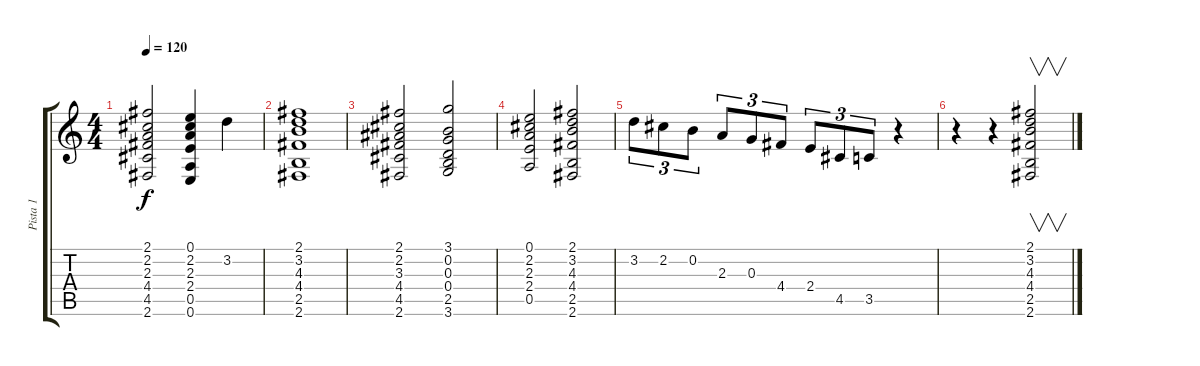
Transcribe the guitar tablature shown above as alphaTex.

\track ("Pista 1" "Pista 1") {instrument acousticguitarsteel}
\staff {score tabs}
\tuning (E4 B3 G3 D3 A2 E2) {hide}
\ts (4 4)
\tempo 120
\clef g2
\ks c
(2.1{t} 2.2{t} 2.3{t} 4.4{t} 4.5{t} 2.6{t}).2{dy f} (0.1 2.2 2.3 2.4 0.5 0.6).4 3.2.4 |
(2.1 3.2 4.3 4.4 2.5 2.6).1 |
(2.1 2.2 3.3 4.4 4.5 2.6).2{volume 12} (3.1 0.2 0.3 0.4 2.5 3.6).2 |
(0.1 2.2 2.3 2.4 0.5).2 (2.1 3.2 4.3 4.4 2.5 2.6).2 |
3.2.8{tu (3 2)} 2.2.8{tu (3 2)} 0.2.8{tu (3 2)} 2.3.8{tu (3 2)} 0.3.8{tu (3 2)} 4.4.8{tu (3 2)} 2.4.8{tu (3 2)} 4.5.8{tu (3 2)} 3.5.8{tu (3 2)} r.4 |
r.4 r.4 (2.1 3.2 4.3 4.4 2.5 2.6).2{v}
